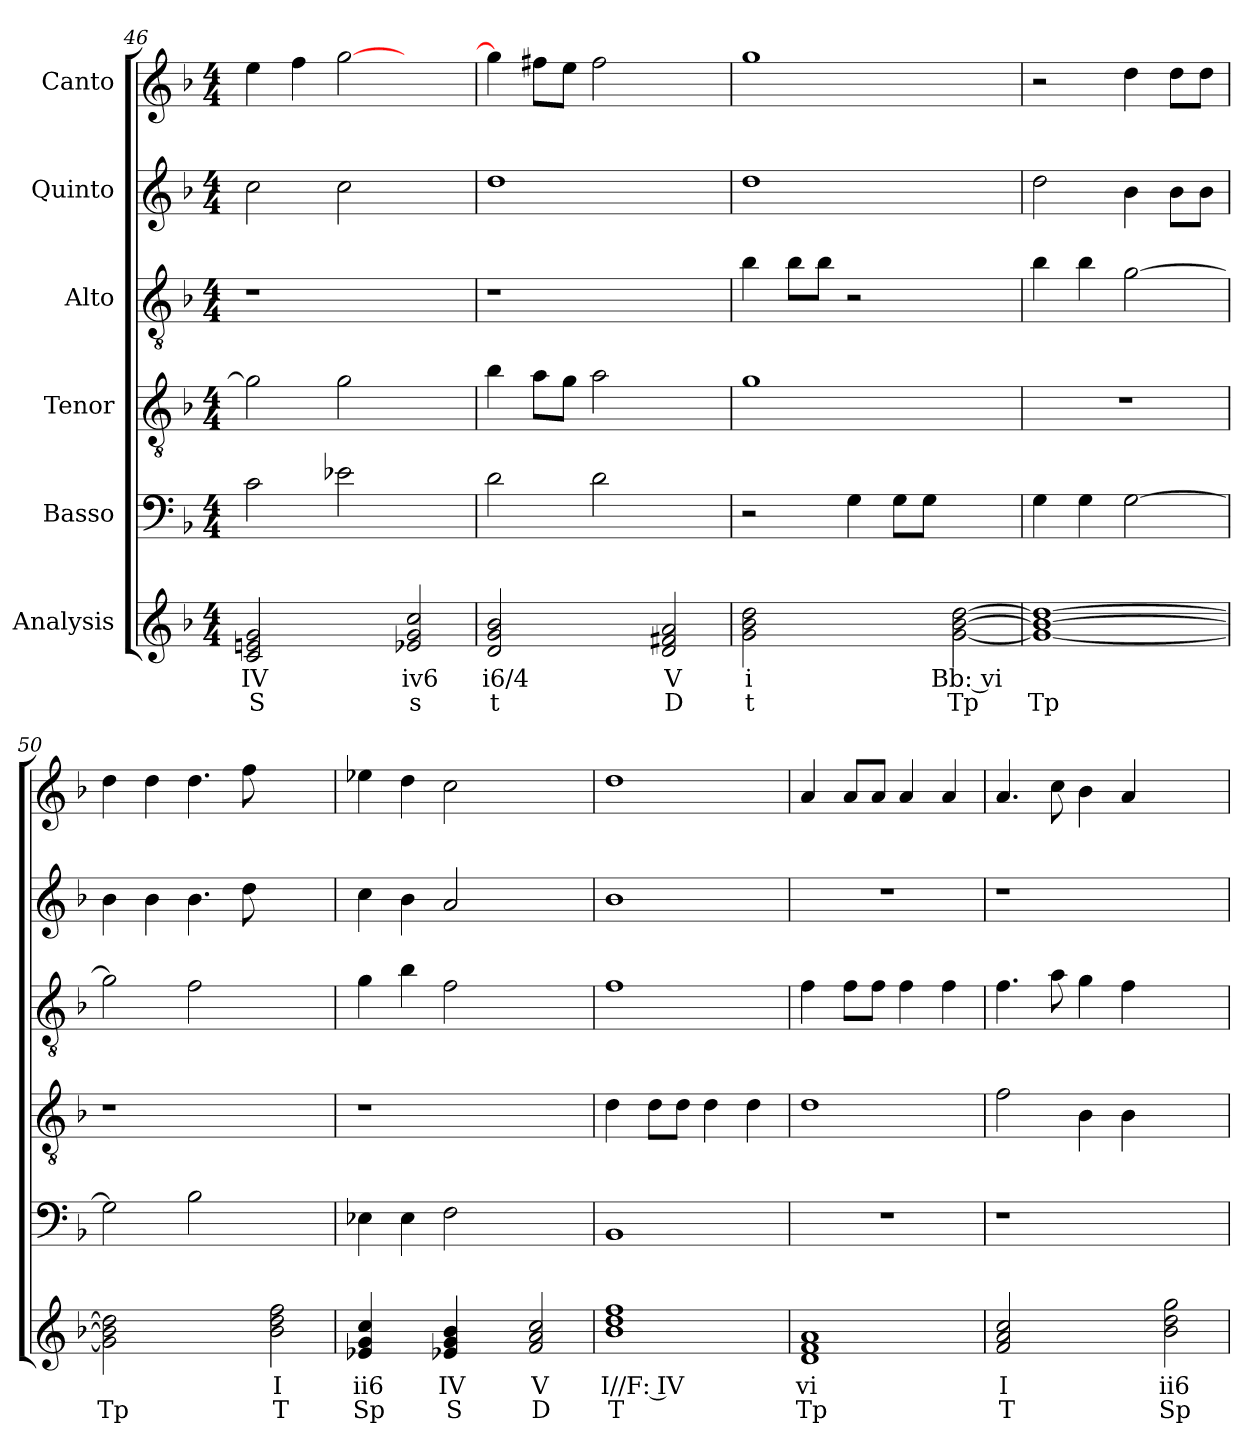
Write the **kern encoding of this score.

**kern	**text	**text	**kern	**kern	**kern	**kern	**kern
*part6	*part6	*part6	*part5	*part4	*part3	*part2	*part1
*staff6	*staff6	*staff6	*staff5	*staff4	*staff3	*staff2	*staff1
*I"Analysis	*	*	*I"Basso	*I"Tenor	*I"Alto	*I"Quinto	*I"Canto
*	*	*	*clefF4	*clefGv2	*clefGv2	*clefG2	*clefG2
*k[b-]	*	*	*k[b-]	*k[b-]	*k[b-]	*k[b-]	*k[b-]
*	*	*	*F:	*F:	*F:	*F:	*F:
*M4/4	*	*	*M4/4	*M4/4	*M4/4	*M4/4	*M4/4
=46	=46	=46	=46	=46	=46	=46	=46
2c 2en 2g	IV	S	2c\	2g\]	1r	2cc\	4ee\
.	.	.	.	.	.	.	4ff\
2ryy	.	.	2e-X\	2g\	.	2cc\	[2gg\
2e-X 2g 2cc	iv6	s	2ryy	2ryy	2ryy	2ryy	2ryy
=47	=47	=47	=47	=47	=47	=47	=47
2d 2g 2b-	i6/4	t	2d\	4b-\	1r	1dd	4gg\]
.	.	.	.	8a\L	.	.	8ff#X\L
.	.	.	.	8g\J	.	.	8ee\J
2ryy	.	.	2d\	2a\	.	.	2ff#\
2d 2f#X 2a	V	D	2ryy	2ryy	2ryy	2ryy	2ryy
=48	=48	=48	=48	=48	=48	=48	=48
2g 2b- 2dd	i	t	2r	1g	4b-\	1dd	1gg
.	.	.	.	.	8b-\L	.	.
.	.	.	.	.	8b-\J	.	.
2ryy	.	.	4G\	.	2r	.	.
.	.	.	8G\L	.	.	.	.
.	.	.	8G\J	.	.	.	.
[2g [2b- [2dd	Bb: vi	Tp	2ryy	2ryy	2ryy	2ryy	2ryy
=49	=49	=49	=49	=49	=49	=49	=49
1g_ 1b-_ 1dd_	.	Tp	4G\	1r	4b-\	2dd\	2r
.	.	.	4G\	.	4b-\	.	.
.	.	.	[2G\	.	[2g\	4b-\	4dd\
.	.	.	.	.	.	8b-\L	8dd\L
.	.	.	.	.	.	8b-\J	8dd\J
=50	=50	=50	=50	=50	=50	=50	=50
2g] 2b-] 2dd]	.	Tp	2G\]	1r	2g\]	4b-\	4dd\
.	.	.	.	.	.	4b-\	4dd\
2ryy	.	.	2B-\	.	2f\	4.b-\	4.dd\
.	.	.	.	.	.	8dd\	8ff\
2b- 2dd 2ff	I	T	2ryy	2ryy	2ryy	2ryy	2ryy
=51	=51	=51	=51	=51	=51	=51	=51
4e-X 4g 4cc	ii6	Sp	4E-X\	1r	4g\	4cc\	4ee-X\
4ryy	.	.	4E-\	.	4b-\	4b-\	4dd\
4e-X 4g 4b-	IV	S	2F\	.	2f\	2a/	2cc\
4ryy	.	.	.	.	.	.	.
2f 2a 2cc	V	D	2ryy	2ryy	2ryy	2ryy	2ryy
=52	=52	=52	=52	=52	=52	=52	=52
1b- 1dd 1ff	I//F: IV	T	1BB-	4d\	1f	1b-	1dd
.	.	.	.	8d\L	.	.	.
.	.	.	.	8d\J	.	.	.
.	.	.	.	4d\	.	.	.
.	.	.	.	4d\	.	.	.
=53	=53	=53	=53	=53	=53	=53	=53
1d 1f 1a	vi	Tp	1r	1d	4f\	1r	4a/
.	.	.	.	.	8f\L	.	8a/L
.	.	.	.	.	8f\J	.	8a/J
.	.	.	.	.	4f\	.	4a/
.	.	.	.	.	4f\	.	4a/
=54	=54	=54	=54	=54	=54	=54	=54
2f 2a 2cc	I	T	1r	2f\	4.f\	1r	4.a/
.	.	.	.	.	8a\	.	8cc\
2ryy	.	.	.	4B-\	4g\	.	4b-\
.	.	.	.	4B-\	4f\	.	4a/
2b- 2dd 2gg	ii6	Sp	2ryy	2ryy	2ryy	2ryy	2ryy
=	=	=	=	=	=	=	=
*-	*-	*-	*-	*-	*-	*-	*-
